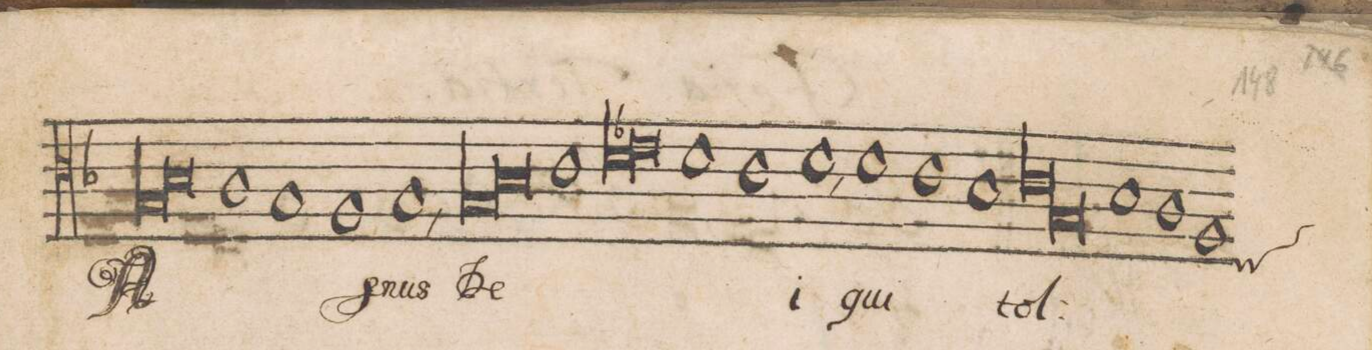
**kern	**text	**text
*I"TENOR	*	*
*clefC3	*	*
*k[b-]	*	*
*lig	*	*
1G	A-	.
1B-	.	.
*Xlig	*	*
=2	=2	=2
1A	.	.
1G	.	.
=3	=3	=3
1F	.	.
1G,	-gnus	.
=4	=4	=4
*lig	*	*
1G	De-	.
1B-	.	.
*Xlig	*	*
=5	=5	=5
1c	.	.
*lig	*	*
1d	.	.
=6	=6	=6
1e-X	.	.
*Xlig	*	*
1d	.	.
=7	=7	=7
1c	.	.
1d,	-i	.
=8	=8	=8
1d	qui	.
1c	.	.
=9	=9	=9
1B-	.	.
*lig	*	*
1c	tol-	.
=10	=10	=10
1G	.	.
*Xlig	*	*
1B-	.	.
=11	=11	=11
1A	.	.
1F	.	.
=12	=12	=12
*-	*-	*-
